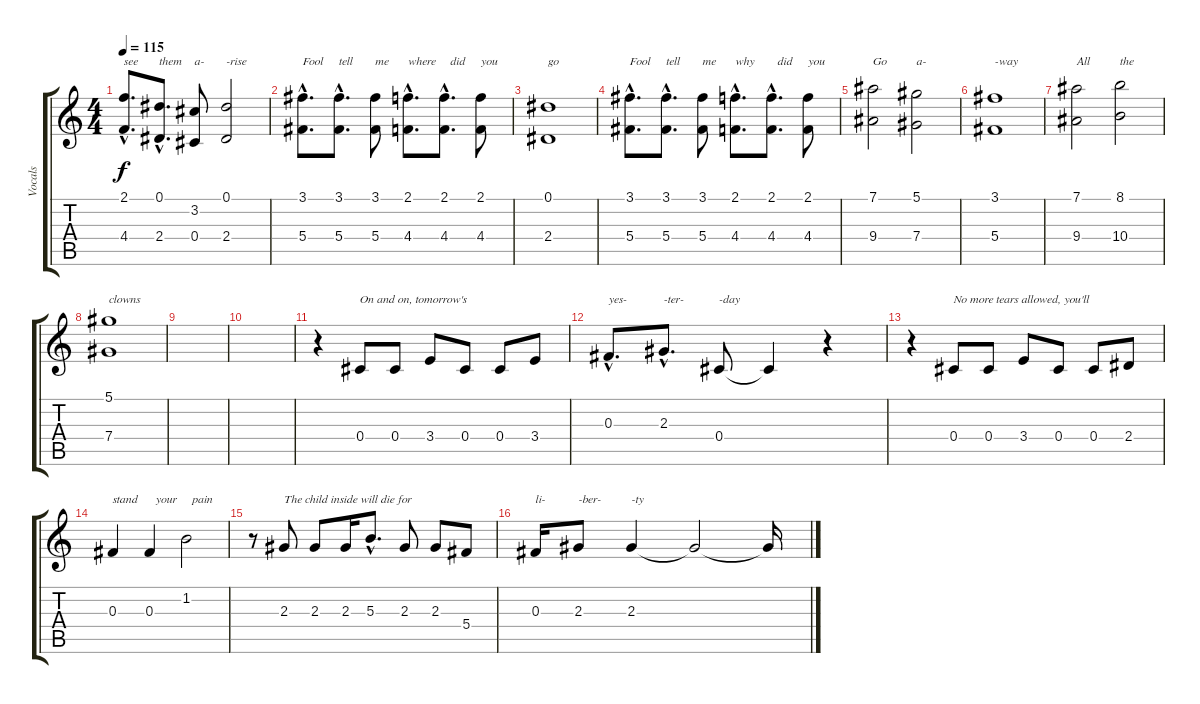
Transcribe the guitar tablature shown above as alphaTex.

\track ("Vocals" "Vocals") {instrument lead1square}
\staff {score tabs}
\tuning (Eb5 Bb4 Gb4 Db4 Ab3 Eb3) {hide}
\ts (4 4)
\tempo 115
\clef g2
\ks c
(2.1{hac} 4.4{hac}).8{d txt "see" dy f} (0.1{hac} 2.4{hac}).8{d txt "them"} (3.2 0.4).8{txt "a-"} (0.1 2.4).2{txt "-rise"} |
(3.1{hac} 5.4{hac}).8{d txt "Fool"} (3.1{hac} 5.4{hac}).8{d txt "tell"} (3.1 5.4).8{txt "me"} (2.1{hac} 4.4{hac}).8{d txt "where"} (2.1{hac} 4.4{hac}).8{d txt "  did"} (2.1 4.4).8{txt "you"} |
(0.1 2.4).1{txt "go"} |
(3.1{hac} 5.4{hac}).8{d txt "Fool"} (3.1{hac} 5.4{hac}).8{d txt "tell"} (3.1 5.4).8{txt "me"} (2.1{hac} 4.4{hac}).8{d txt "why"} (2.1{hac} 4.4{hac}).8{d txt "  did"} (2.1 4.4).8{txt "you"} |
(7.1 9.4).2{txt "Go"} (5.1 7.4).2{txt "a-"} |
(3.1 5.4).1{txt "-way"} |
(7.1 9.4).2{txt "All"} (8.1 10.4).2{txt "the"} |
(5.1 7.4).1{txt "clowns"} |
|
|
r.4 0.4.8{txt "On and on, tomorrow's"} 0.4.8 3.4.8 0.4.8 0.4.8 3.4.8 |
0.3{hac}.8{d txt "yes-"} 2.3{hac}.8{d txt "-ter-"} 0.4.8{txt "-day"} 0.4{t}.4 r.4 |
r.4 0.4.8{txt "No more tears allowed, you'll"} 0.4.8 3.4.8 0.4.8 0.4.8 2.4.8 |
0.3.4{txt "stand"} 0.3.4{txt "  your"} 1.2.2{txt "  pain"} |
r.8 2.3.8{txt "The child inside will die for"} 2.3.8 2.3.16 5.3{hac}.8{d} 2.3.8 2.3.8 5.4.8 |
0.3.16{txt "li-"} 2.3.8{txt "-ber-"} 2.3.4{txt "-ty"} 2.3{t}.2 2.3{t}.16
